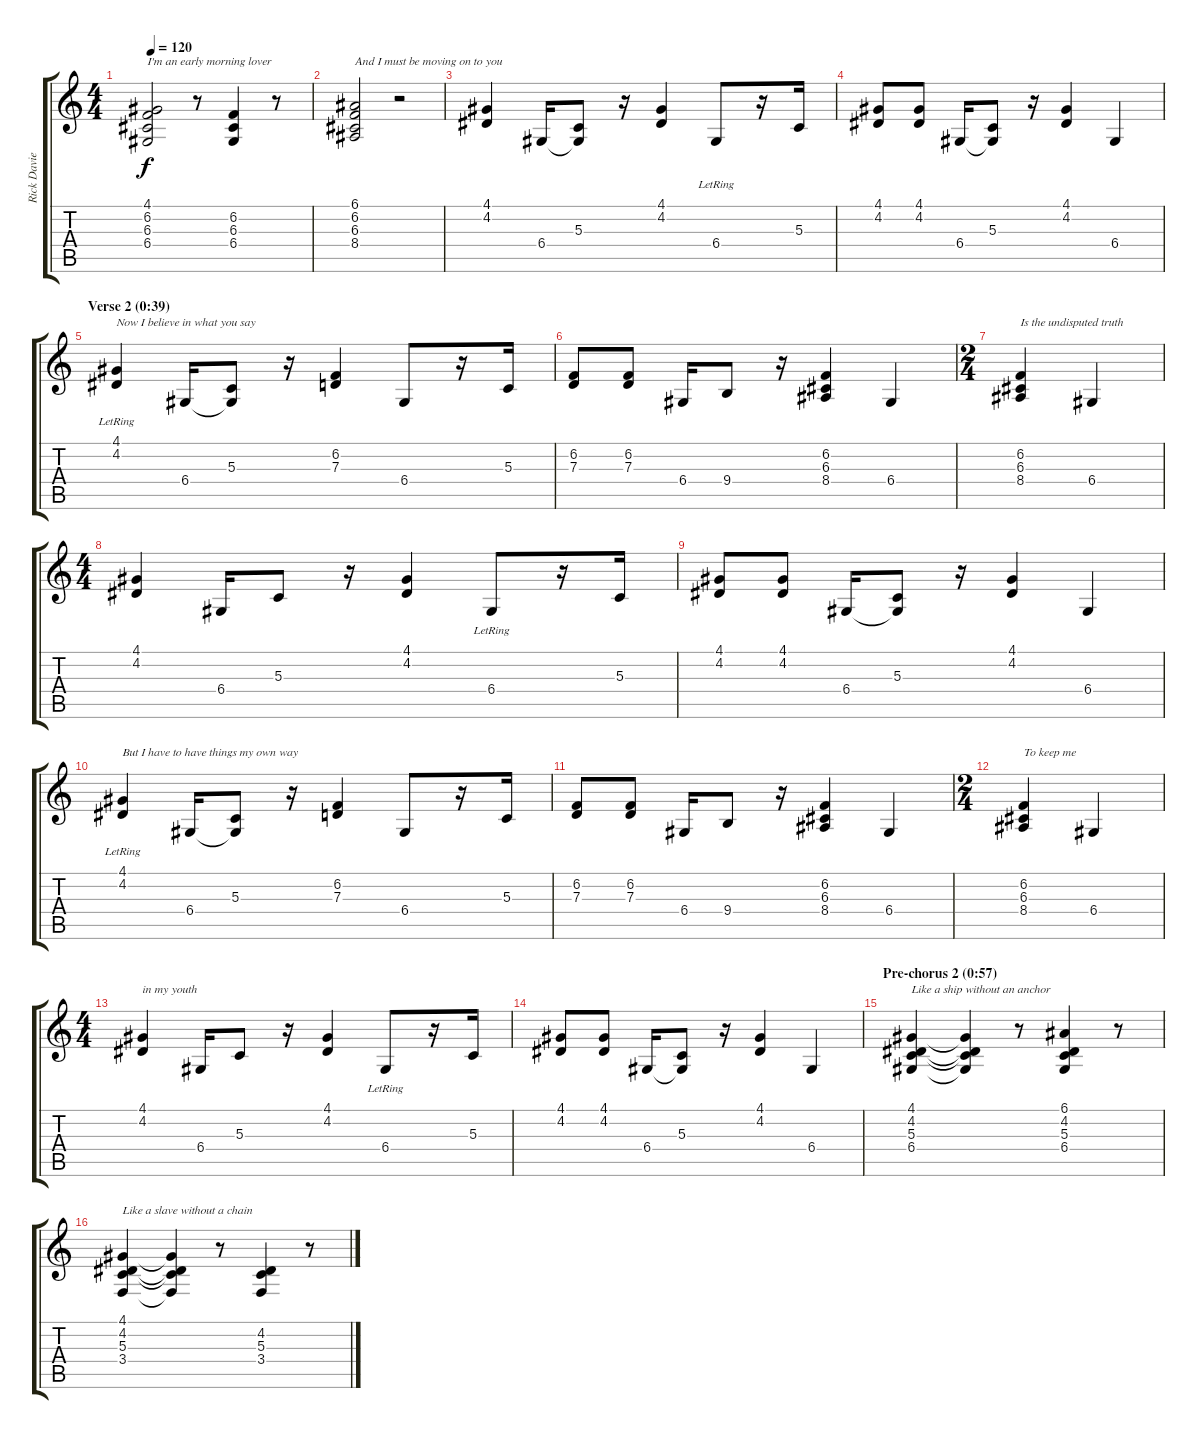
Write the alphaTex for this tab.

\track ("Rick Davies (electric piano)" "Rick Davie") {instrument electricgrandpiano}
\staff {score tabs}
\tuning (E4 B3 G3 D3 A2 E2) {hide}
\ts (4 4)
\tempo 120
\clef g2
\ks c
(4.1 6.2 6.3 6.4).2{txt "I'm an early morning lover" dy f} r.8 (6.2 6.3 6.4).4 r.8 |
(6.1 6.2 6.3 8.4).2{txt "And I must be moving on to you"} r.2 |
(4.1 4.2).4 6.4.16 (5.3 6.4{t}).8 r.16 (4.1 4.2).4 6.4{lr}.8 r.16 5.3.16 |
(4.1 4.2).8 (4.1 4.2).8 6.4.16 (5.3 6.4{t}).8 r.16 (4.1 4.2).4 6.4.4 |
\section ("" "Verse 2 (0:39)")
(4.1{lr} 4.2).4{txt "Now I believe in what you say"} 6.4.16 (5.3 6.4{t}).8 r.16 (6.2 7.3).4 6.4.8 r.16 5.3.16 |
(6.2 7.3).8 (6.2 7.3).8 6.4.16 9.4.8 r.16 (6.2 6.3 8.4).4 6.4.4 |
\ts (2 4)
(6.2 6.3 8.4).4{txt "Is the undisputed truth"} 6.4.4 |
\ts (4 4)
(4.1 4.2).4 6.4.16 5.3.8 r.16 (4.1 4.2).4 6.4{lr}.8 r.16 5.3.16 |
(4.1 4.2).8 (4.1 4.2).8 6.4.16 (5.3 6.4{t}).8 r.16 (4.1 4.2).4 6.4.4 |
(4.1{lr} 4.2).4{txt "But I have to have things my own way"} 6.4.16 (5.3 6.4{t}).8 r.16 (6.2 7.3).4 6.4.8 r.16 5.3.16 |
(6.2 7.3).8 (6.2 7.3).8 6.4.16 9.4.8 r.16 (6.2 6.3 8.4).4 6.4.4 |
\ts (2 4)
(6.2 6.3 8.4).4{txt "To keep me"} 6.4.4 |
\ts (4 4)
(4.1 4.2).4{txt "in my youth"} 6.4.16 5.3.8 r.16 (4.1 4.2).4 6.4{lr}.8 r.16 5.3.16 |
(4.1 4.2).8 (4.1 4.2).8 6.4.16 (5.3 6.4{t}).8 r.16 (4.1 4.2).4 6.4.4 |
\section ("" "Pre-chorus 2 (0:57)")
(4.1 4.2 5.3 6.4).4{txt "Like a ship without an anchor"} (4.1{t} 4.2{t} 5.3{t} 6.4{t}).4 r.8 (6.1 4.2 5.3 6.4).4 r.8 |
(4.1 4.2 5.3 3.4).4{txt "Like a slave without a chain"} (4.1{t} 4.2{t} 5.3{t} 3.4{t}).4 r.8 (4.2 5.3 3.4).4 r.8
